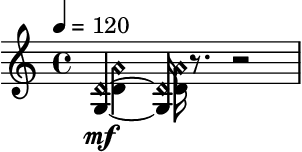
\version "2.24.2"
\language "english"
\include "lilypond-book-preamble.ly"
#(ly:set-option 'tall-page-formats 'png)
\header
{
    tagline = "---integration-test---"
}
\score
{
    \new Staff
    {
        \new Voice
        {
            {
                <<
                    \new Voice
                    {
                        \tempo 4=120
                        \once \override Staff.Stem.thickness = 2
                        \once \override Voice.Stem.direction = 1
                        \time 4/4
                        <
                            g
                            \tweak NoteHead.style #'harmonic
                            d'
                        >4
                        \mf
                        ~
                        \once \override Staff.Stem.thickness = 2
                        \once \override Voice.Stem.direction = 1
                        <
                            g
                            \tweak NoteHead.style #'harmonic
                            d'
                        >16
                    }
                    \new Voice
                    {
                        \once \override Staff.Stem.thickness = 2
                        \once \override Voice.Stem.direction = -1
                        \once \override NoteColumn #'force-hshift = #1.5
                        <
                            d'
                            \tweak NoteHead.style #'harmonic
                            a'
                        >4
                        \once \override Staff.Stem.thickness = 2
                        \once \override Voice.Stem.direction = -1
                        \once \override NoteColumn #'force-hshift = #1.5
                        <
                            d'
                            \tweak NoteHead.style #'harmonic
                            a'
                        >16
                    }
                >>
                r8.
                r2
            }
        }
    }
}
